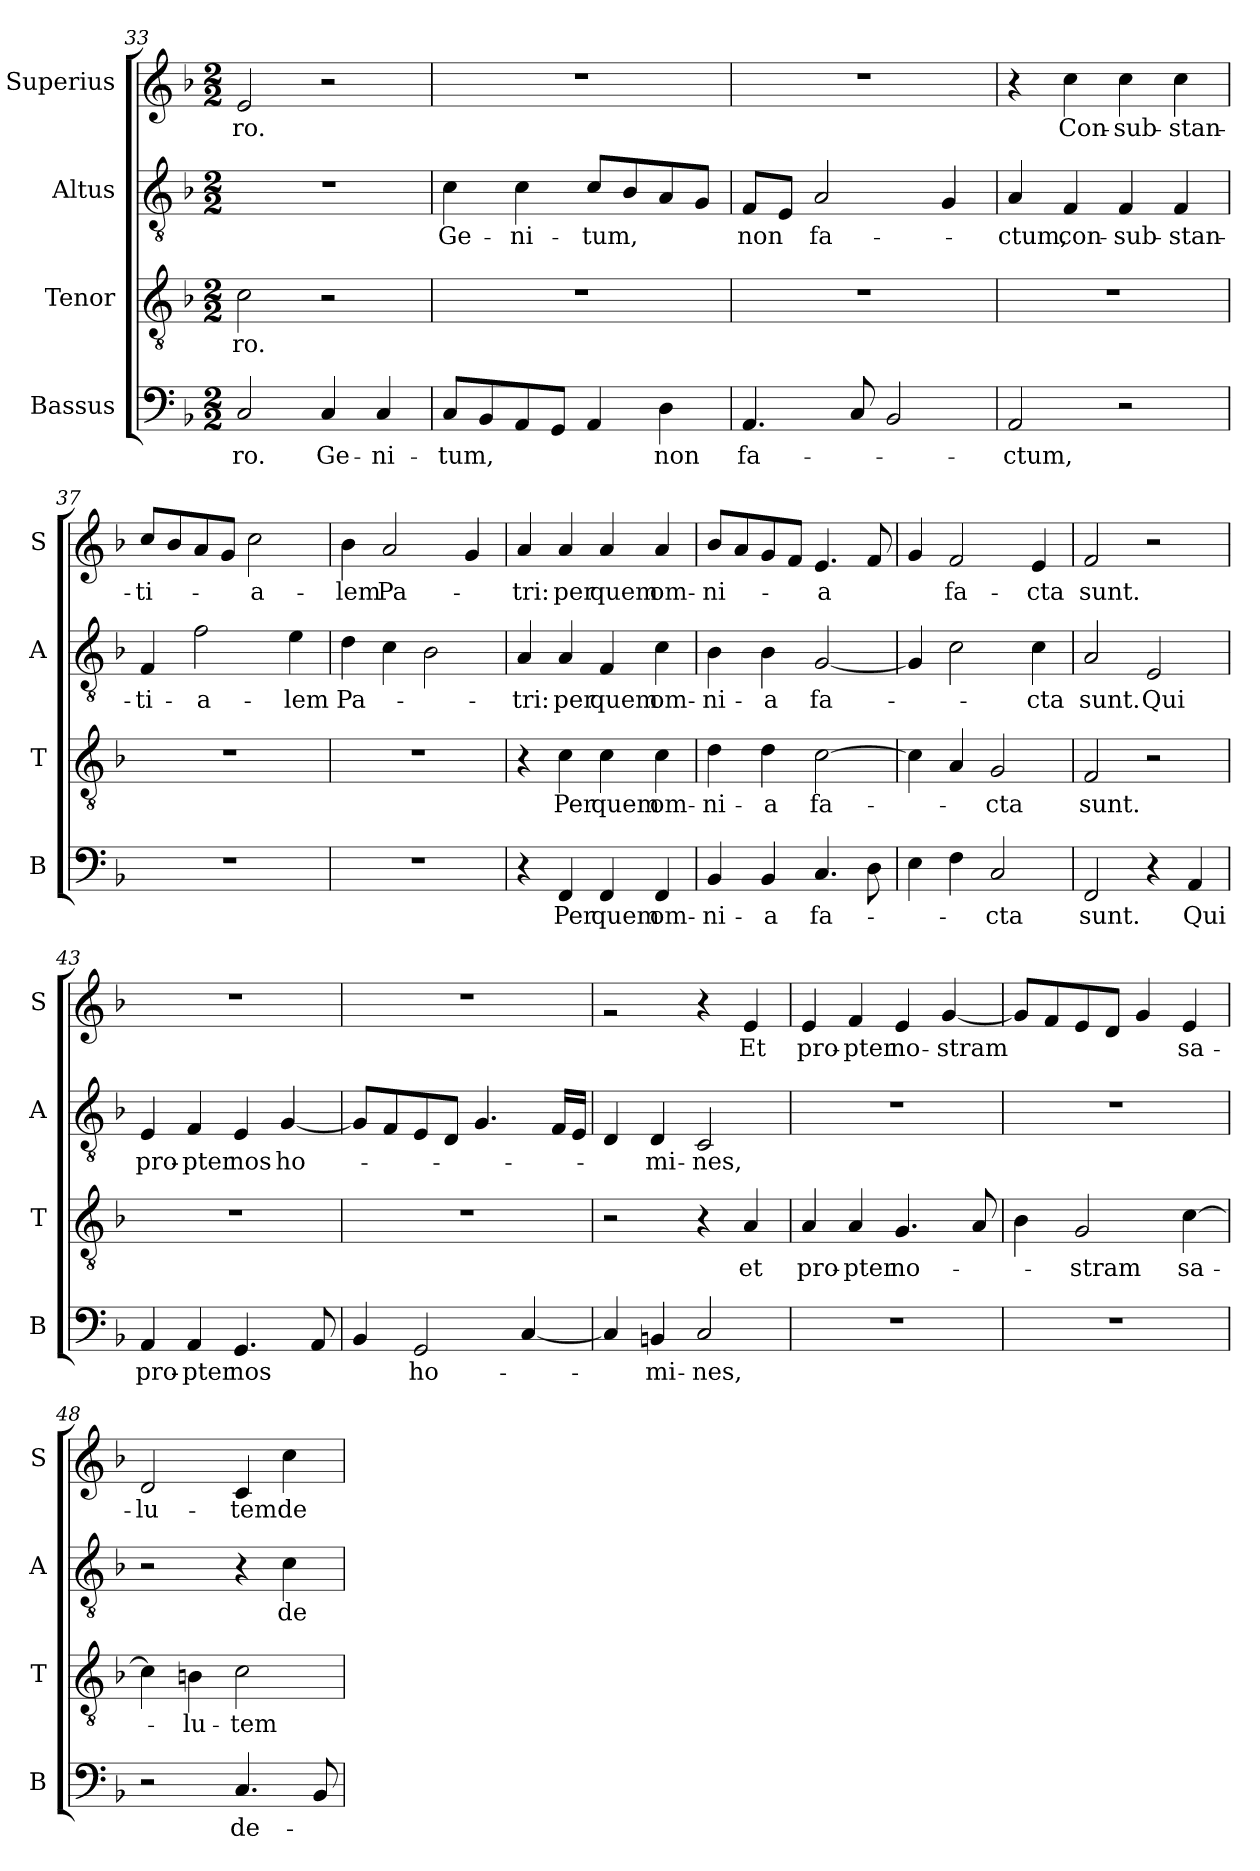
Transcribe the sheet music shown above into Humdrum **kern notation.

**kern	**text	**kern	**text	**kern	**text	**kern	**text
*part4	*part4	*part3	*part3	*part2	*part2	*part1	*part1
*staff4	*staff4	*staff3	*staff3	*staff2	*staff2	*staff1	*staff1
*I"Bassus	*	*I"Tenor	*	*I"Altus	*	*I"Superius	*
*I'B	*	*I'T	*	*I'A	*	*I'S	*
*clefF4	*	*clefGv2	*	*clefGv2	*	*clefG2	*
*k[b-]	*	*k[b-]	*	*k[b-]	*	*k[b-]	*
*M2/2	*	*M2/2	*	*M2/2	*	*M2/2	*
=33	=33	=33	=33	=33	=33	=33	=33
2C	-ro.	2c	-ro.	1r	.	2e	-ro.
4C	Ge-	2r	.	.	.	2r	.
4C	-ni-	.	.	.	.	.	.
=34	=34	=34	=34	=34	=34	=34	=34
8CL	-tum,	1r	.	4c	Ge-	1r	.
8BB-	.	.	.	.	.	.	.
8AA	.	.	.	4c	-ni-	.	.
8GGJ	.	.	.	.	.	.	.
4AA	.	.	.	8cL	-tum,	.	.
.	.	.	.	8B-	.	.	.
4D	non	.	.	8A	.	.	.
.	.	.	.	8GJ	.	.	.
=35	=35	=35	=35	=35	=35	=35	=35
4.AA	fa-	1r	.	8FL	non	1r	.
.	.	.	.	8EJ	.	.	.
.	.	.	.	2A	fa-	.	.
8C	.	.	.	.	.	.	.
2BB-	.	.	.	.	.	.	.
.	.	.	.	4G	.	.	.
=36	=36	=36	=36	=36	=36	=36	=36
2AA	-ctum,	1r	.	4A	-ctum,	4r	.
.	.	.	.	4F	con-	4cc	Con-
2r	.	.	.	4F	-sub-	4cc	-sub-
.	.	.	.	4F	-stan-	4cc	-stan-
=37	=37	=37	=37	=37	=37	=37	=37
1r	.	1r	.	4F	-ti-	8ccL	-ti-
.	.	.	.	.	.	8b-	.
.	.	.	.	2f	-a-	8a	.
.	.	.	.	.	.	8gJ	.
.	.	.	.	.	.	2cc	-a-
.	.	.	.	4e	-lem	.	.
=38	=38	=38	=38	=38	=38	=38	=38
1r	.	1r	.	4d	Pa-	4b-	-lem
.	.	.	.	4c	.	2a	Pa-
.	.	.	.	2B-	.	.	.
.	.	.	.	.	.	4g	.
=39	=39	=39	=39	=39	=39	=39	=39
4r	.	4r	.	4A	-tri:	4a	-tri:
4FF	Per	4c	Per	4A	per	4a	per
4FF	quem	4c	quem	4F	quem	4a	quem
4FF	om-	4c	om-	4c	om-	4a	om-
=40	=40	=40	=40	=40	=40	=40	=40
4BB-	-ni-	4d	-ni-	4B-	-ni-	8b-L	-ni-
.	.	.	.	.	.	8a	.
4BB-	-a	4d	-a	4B-	-a	8g	.
.	.	.	.	.	.	8fJ	.
4.C	fa-	[2c	fa-	[2G	fa-	4.e	-a
8D	.	.	.	.	.	8f	.
=41	=41	=41	=41	=41	=41	=41	=41
4E	.	4c]	.	4G]	.	4g	.
4F	.	4A	.	2c	.	2f	fa-
2C	-cta	2G	-cta	.	.	.	.
.	.	.	.	4c	-cta	4e	-cta
=42	=42	=42	=42	=42	=42	=42	=42
2FF	sunt.	2F	sunt.	2A	sunt.	2f	sunt.
!	!	!	!	!	!LO:LY:i	!	!
4r	.	2r	.	2E	Qui	2r	.
4AA	Qui	.	.	.	.	.	.
=43	=43	=43	=43	=43	=43	=43	=43
!	!	!	!	!	!LO:LY:i	!	!
4AA	pro-	1r	.	4E	pro-	1r	.
!	!	!	!	!	!LO:LY:i	!	!
4AA	-pter	.	.	4F	-pter	.	.
!	!	!	!	!	!LO:LY:i	!	!
4.GG	nos	.	.	4E	nos	.	.
!	!	!	!	!	!LO:LY:i	!	!
.	.	.	.	[4G	ho-	.	.
8AA	.	.	.	.	.	.	.
=44	=44	=44	=44	=44	=44	=44	=44
4BB-	.	1r	.	8GL]	.	1r	.
.	.	.	.	8F	.	.	.
2GG	ho-	.	.	8E	.	.	.
.	.	.	.	8DJ	.	.	.
.	.	.	.	4.G	.	.	.
[4C	.	.	.	.	.	.	.
.	.	.	.	16FLL	.	.	.
.	.	.	.	16EJJ	.	.	.
=45	=45	=45	=45	=45	=45	=45	=45
4C]	.	2r	.	4D	.	2rg	.
!	!	!	!	!	!LO:LY:i	!	!
4BBn	-mi-	.	.	4D	-mi-	.	.
!	!	!	!	!	!LO:LY:i	!	!
2C	-nes,	4r	.	2C	-nes,	4r	.
.	.	4A	et	.	.	4e	Et
=46	=46	=46	=46	=46	=46	=46	=46
1r	.	4A	pro-	1r	.	4e	pro-
.	.	4A	-pter	.	.	4f	-pter
.	.	4.G	no-	.	.	4e	no-
.	.	.	.	.	.	[4g	-stram
.	.	8A	.	.	.	.	.
=47	=47	=47	=47	=47	=47	=47	=47
1r	.	4B-	.	1r	.	8gL]	.
.	.	.	.	.	.	8f	.
.	.	2G	-stram	.	.	8e	.
.	.	.	.	.	.	8dJ	.
.	.	.	.	.	.	4g	.
.	.	[4c	sa-	.	.	4e	sa-
=48	=48	=48	=48	=48	=48	=48	=48
2r	.	4c]	.	2r	.	2d	-lu-
.	.	4Bn	-lu-	.	.	.	.
4.C	de-	2c	-tem	4r	.	4c	-tem
.	.	.	.	4c	de-	4cc	de-
8BB-	.	.	.	.	.	.	.
=	=	=	=	=	=	=	=
*-	*-	*-	*-	*-	*-	*-	*-
